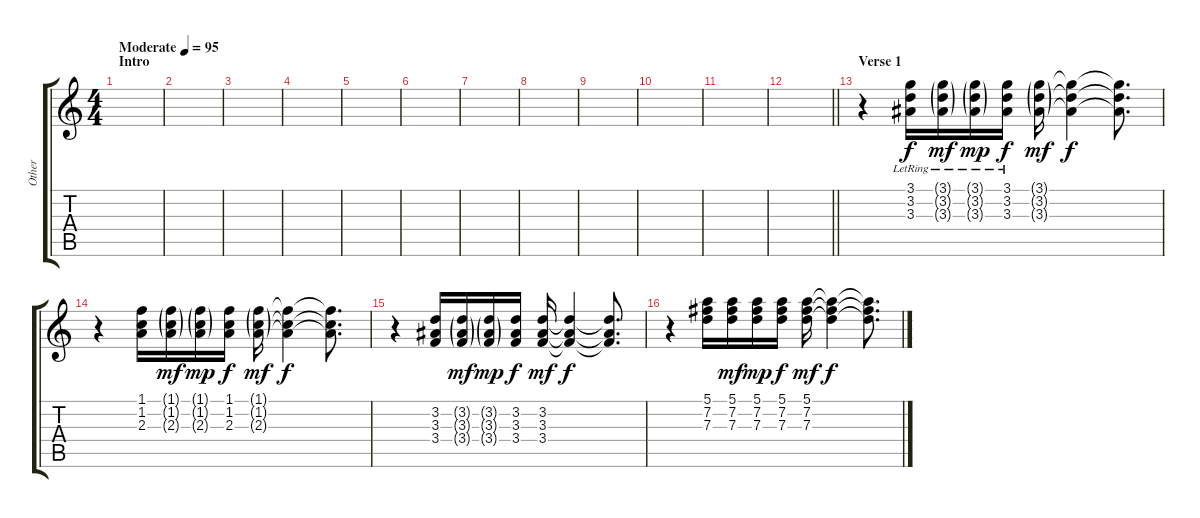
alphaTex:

\track ("Other" "Other") {instrument acousticguitarsteel}
\staff {score tabs}
\tuning (E4 B3 G3 D3 A2 E2) {hide}
\ts (4 4)
\section ("" "Intro")
\tempo (95 "Moderate")
\clef g2
\ks c
|
|
|
|
|
|
|
|
|
|
|
\barLineRight lightlight
|
\section ("" "Verse 1")
r.4 (3.1{lr} 3.2{lr} 3.3{lr}).16{volume 10 balance 0 instrument bagpipe} (3.1{g} 3.2{g lr} 3.3{g lr}).16{dy mf} (3.1{g lr} 3.2{g lr} 3.3{g lr}).16{dy mp} (3.1{lr} 3.2{lr} 3.3{lr}).16{dy f} (3.1{g} 3.2{g} 3.3{g}).16{dy mf volume 3} (3.1{t} 3.2{t} 3.3{t}).4{dy f} (3.1{t} 3.2{t} 3.3{t}).8{d} |
r.4 (1.1 1.2 2.3).16{volume 10} (1.1{g} 1.2{g} 2.3{g}).16{dy mf} (1.1{g} 1.2{g} 2.3{g}).16{dy mp} (1.1 1.2 2.3).16{dy f} (1.1{g} 1.2{g} 2.3{g}).16{dy mf volume 3} (1.1{t} 1.2{t} 2.3{t}).4{dy f} (1.1{t} 1.2{t} 2.3{t}).8{d} |
r.4 (3.2 3.3 3.4).16{volume 10} (3.2{g} 3.3{g} 3.4{g}).16{dy mf} (3.2{g} 3.3{g} 3.4{g}).16{dy mp} (3.2 3.3 3.4).16{dy f} (3.2 3.3 3.4).16{dy mf volume 0} (3.2{t} 3.3{t} 3.4{t}).4{dy f} (3.2{t} 3.3{t} 3.4{t}).8{d} |
r.4 (5.1 7.2 7.3).16{volume 10} (5.1 7.2 7.3).16{dy mf} (5.1 7.2 7.3).16{dy mp} (5.1 7.2 7.3).16{dy f} (5.1 7.2 7.3).16{dy mf volume 0} (5.1{t} 7.2{t} 7.3{t}).4{dy f} (5.1{t} 7.2{t} 7.3{t}).8{d}
